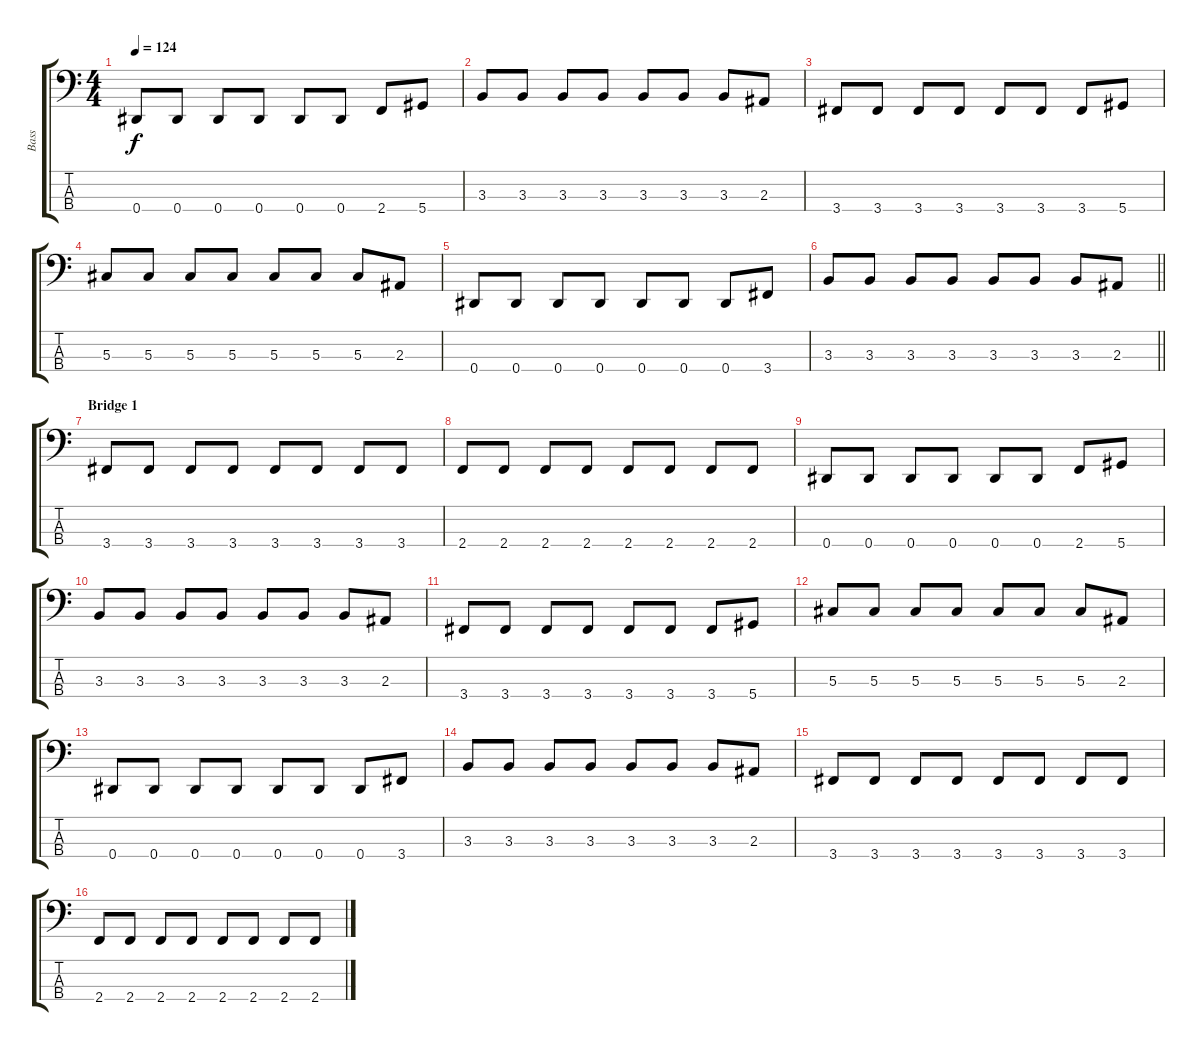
\track ("Bass" "Bass") {instrument electricbassfinger}
\staff {score tabs}
\tuning (Gb2 Db2 Ab1 Eb1) {hide}
\ts (4 4)
\tempo 124
\clef f4
\ks c
0.4.8{dy f} 0.4.8 0.4.8 0.4.8 0.4.8 0.4.8 2.4.8 5.4.8 |
3.3.8 3.3.8 3.3.8 3.3.8 3.3.8 3.3.8 3.3.8 2.3.8 |
3.4.8 3.4.8 3.4.8 3.4.8 3.4.8 3.4.8 3.4.8 5.4.8 |
5.3.8 5.3.8 5.3.8 5.3.8 5.3.8 5.3.8 5.3.8 2.3.8 |
0.4.8 0.4.8 0.4.8 0.4.8 0.4.8 0.4.8 0.4.8 3.4.8 |
\barLineRight lightlight
3.3.8 3.3.8 3.3.8 3.3.8 3.3.8 3.3.8 3.3.8 2.3.8 |
\section ("" "Bridge 1")
3.4.8 3.4.8 3.4.8 3.4.8 3.4.8 3.4.8 3.4.8 3.4.8 |
2.4.8 2.4.8 2.4.8 2.4.8 2.4.8 2.4.8 2.4.8 2.4.8 |
0.4.8 0.4.8 0.4.8 0.4.8 0.4.8 0.4.8 2.4.8 5.4.8 |
3.3.8 3.3.8 3.3.8 3.3.8 3.3.8 3.3.8 3.3.8 2.3.8 |
3.4.8 3.4.8 3.4.8 3.4.8 3.4.8 3.4.8 3.4.8 5.4.8 |
5.3.8 5.3.8 5.3.8 5.3.8 5.3.8 5.3.8 5.3.8 2.3.8 |
0.4.8 0.4.8 0.4.8 0.4.8 0.4.8 0.4.8 0.4.8 3.4.8 |
3.3.8 3.3.8 3.3.8 3.3.8 3.3.8 3.3.8 3.3.8 2.3.8 |
3.4.8 3.4.8 3.4.8 3.4.8 3.4.8 3.4.8 3.4.8 3.4.8 |
2.4.8 2.4.8 2.4.8 2.4.8 2.4.8 2.4.8 2.4.8 2.4.8
